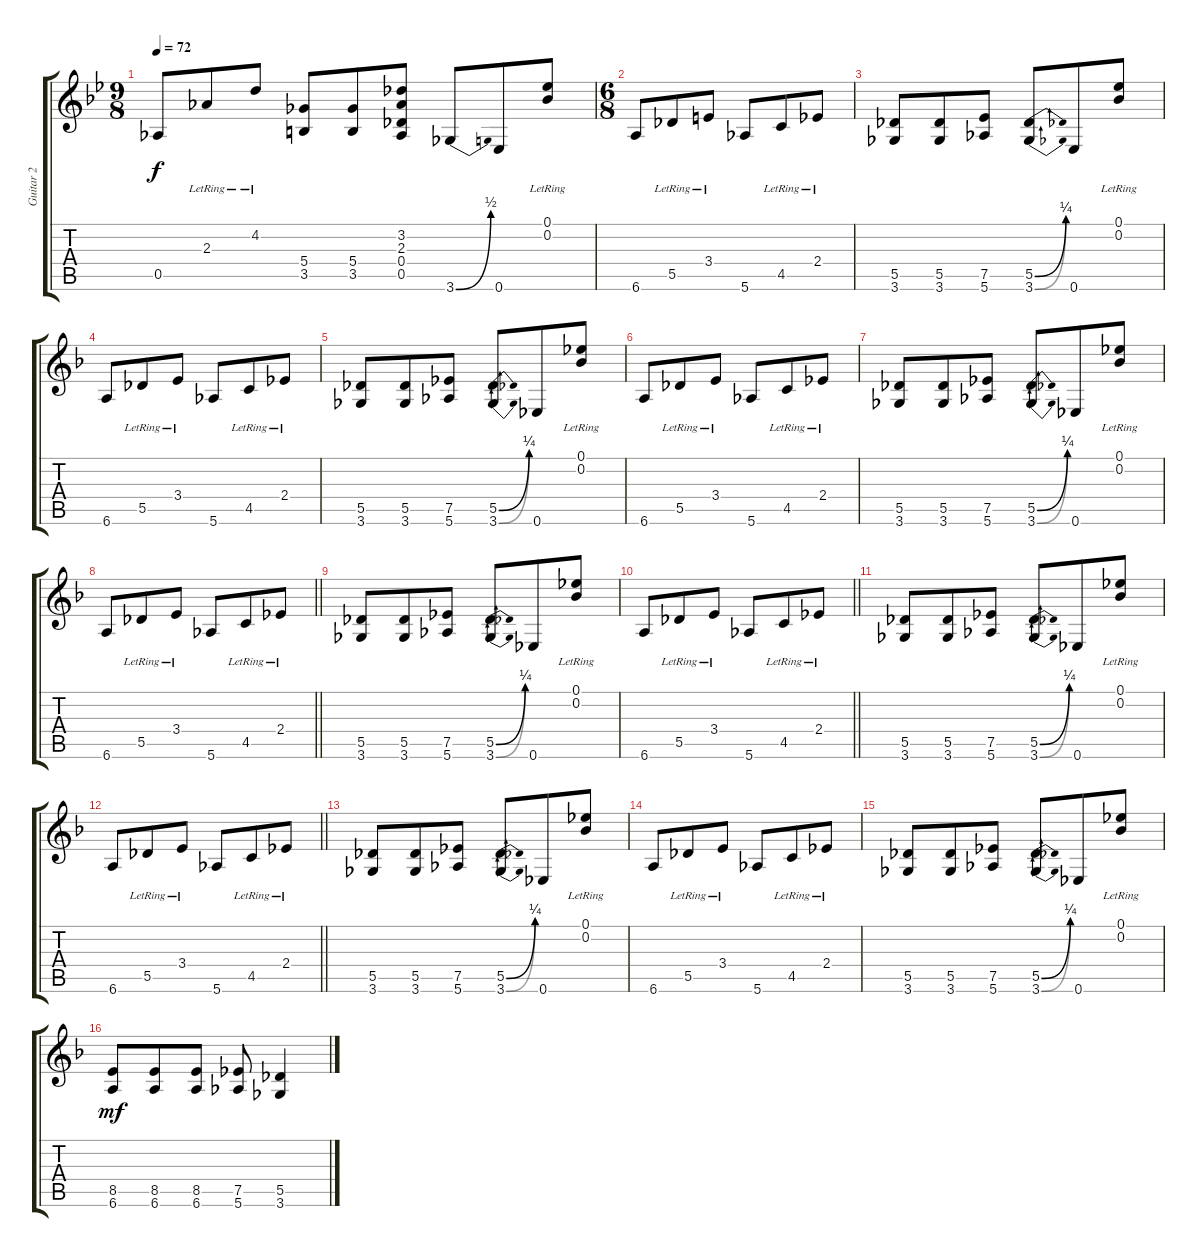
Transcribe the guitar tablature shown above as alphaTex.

\track ("Guitar 2" "Guitar 2") {instrument electricguitarclean}
\staff {score tabs}
\tuning (Eb4 Bb3 Gb3 Db3 Ab2 Eb2) {hide}
\ts (9 8)
\tempo 72
\clef g2
\ks bb
0.5.8{dy f} 2.3{lr}.8 4.2{lr}.8 (5.4 3.5).8 (5.4 3.5).8 (3.2 2.3 0.4 0.5).8 3.6{be (bend 0 0 60 2)}.8 0.6.8 (0.1{lr} 0.2{lr}).8 |
\ts (6 8)
6.6.8 5.5{lr}.8 3.4{lr}.8 5.6.8 4.5{lr}.8 2.4{lr}.8 |
(5.5 3.6).8 (5.5 3.6).8 (7.5 5.6).8 (5.5{be (bend 0 0 60 1)} 3.6{be (bend 0 0 60 1)}).8 0.6.8 (0.1{lr} 0.2{lr}).8 |
\ks f
6.6.8 5.5{lr}.8 3.4{lr}.8 5.6.8 4.5{lr}.8 2.4{lr}.8 |
(5.5 3.6).8 (5.5 3.6).8 (7.5 5.6).8 (5.5{be (bend 0 0 60 1)} 3.6{be (bend 0 0 60 1)}).8 0.6.8 (0.1{lr} 0.2{lr}).8 |
6.6.8 5.5{lr}.8 3.4{lr}.8 5.6.8 4.5{lr}.8 2.4{lr}.8 |
(5.5 3.6).8 (5.5 3.6).8 (7.5 5.6).8 (5.5{be (bend 0 0 60 1)} 3.6{be (bend 0 0 60 1)}).8 0.6.8 (0.1{lr} 0.2{lr}).8 |
\barLineRight lightlight
6.6.8 5.5{lr}.8 3.4{lr}.8 5.6.8 4.5{lr}.8 2.4{lr}.8 |
(5.5 3.6).8 (5.5 3.6).8 (7.5 5.6).8 (5.5{be (bend 0 0 60 1)} 3.6{be (bend 0 0 60 1)}).8 0.6.8 (0.1{lr} 0.2{lr}).8 |
\barLineRight lightlight
6.6.8 5.5{lr}.8 3.4{lr}.8 5.6.8 4.5{lr}.8 2.4{lr}.8 |
(5.5 3.6).8 (5.5 3.6).8 (7.5 5.6).8 (5.5{be (bend 0 0 60 1)} 3.6{be (bend 0 0 60 1)}).8 0.6.8 (0.1{lr} 0.2{lr}).8 |
\barLineRight lightlight
6.6.8 5.5{lr}.8 3.4{lr}.8 5.6.8 4.5{lr}.8 2.4{lr}.8 |
(5.5 3.6).8 (5.5 3.6).8 (7.5 5.6).8 (5.5{be (bend 0 0 60 1)} 3.6{be (bend 0 0 60 1)}).8 0.6.8 (0.1{lr} 0.2{lr}).8 |
6.6.8 5.5{lr}.8 3.4{lr}.8 5.6.8 4.5{lr}.8 2.4{lr}.8 |
(5.5 3.6).8 (5.5 3.6).8 (7.5 5.6).8 (5.5{be (bend 0 0 60 1)} 3.6{be (bend 0 0 60 1)}).8 0.6.8 (0.1{lr} 0.2{lr}).8 |
(8.5 6.6).8{dy mf} (8.5 6.6).8 (8.5 6.6).8 (7.5 5.6).8 (5.5 3.6).4
